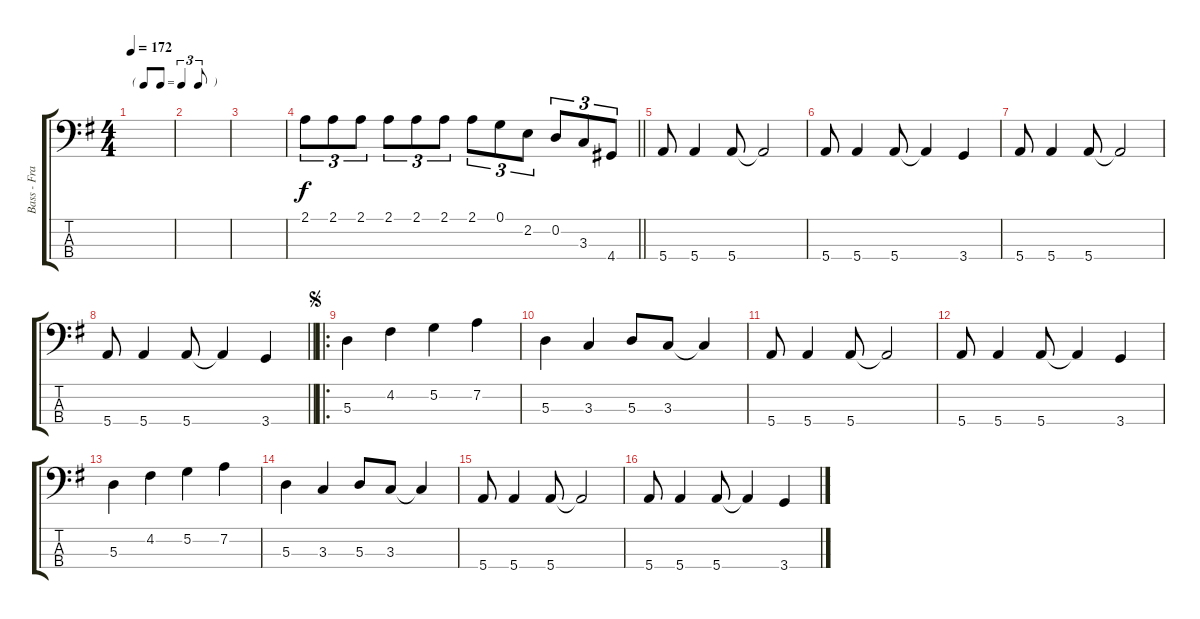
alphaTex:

\track ("Bass - Fran Sheehan" "Bass - Fra") {instrument electricbassfinger}
\staff {score tabs}
\tuning (G2 D2 A1 E1) {hide}
\ts (4 4)
\tf triplet8th
\tempo 172
\clef f4
\ks g
|
|
|
\barLineRight lightlight
2.1.8{tu (3 2)} 2.1.8{tu (3 2)} 2.1.8{tu (3 2)} 2.1.8{tu (3 2)} 2.1.8{tu (3 2)} 2.1.8{tu (3 2)} 2.1.8{tu (3 2)} 0.1.8{tu (3 2)} 2.2.8{tu (3 2)} 0.2.8{tu (3 2)} 3.3.8{tu (3 2)} 4.4.8{tu (3 2)} |
5.4.8 5.4.4 5.4.8 5.4{t}.2 |
5.4.8 5.4.4 5.4.8 5.4{t}.4 3.4.4 |
5.4.8 5.4.4 5.4.8 5.4{t}.2 |
\barLineRight lightlight
5.4.8 5.4.4 5.4.8 5.4{t}.4 3.4.4 |
\ro
\jump segno
5.3.4 4.2.4 5.2.4 7.2.4 |
5.3.4 3.3.4 5.3.8 3.3.8 3.3{t}.4 |
5.4.8 5.4.4 5.4.8 5.4{t}.2 |
5.4.8 5.4.4 5.4.8 5.4{t}.4 3.4.4 |
5.3.4 4.2.4 5.2.4 7.2.4 |
5.3.4 3.3.4 5.3.8 3.3.8 3.3{t}.4 |
5.4.8 5.4.4 5.4.8 5.4{t}.2 |
5.4.8 5.4.4 5.4.8 5.4{t}.4 3.4.4
